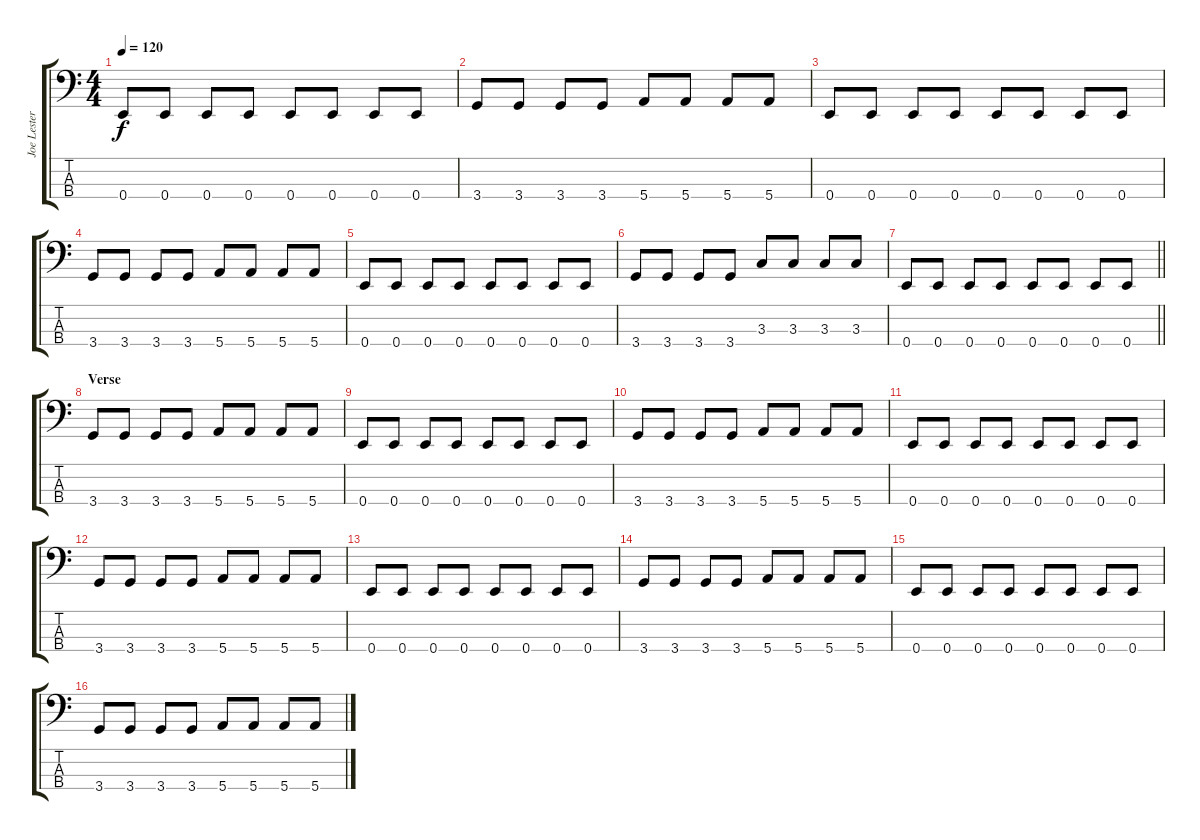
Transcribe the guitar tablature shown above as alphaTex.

\track ("Joe Lester - Bass" "Joe Lester") {instrument electricbasspick}
\staff {score tabs}
\tuning (G2 D2 A1 E1) {hide}
\ts (4 4)
\tempo 120
\clef f4
\ks c
0.4.8{dy f} 0.4.8 0.4.8 0.4.8 0.4.8 0.4.8 0.4.8 0.4.8 |
3.4.8 3.4.8 3.4.8 3.4.8 5.4.8 5.4.8 5.4.8 5.4.8 |
0.4.8 0.4.8 0.4.8 0.4.8 0.4.8 0.4.8 0.4.8 0.4.8 |
3.4.8 3.4.8 3.4.8 3.4.8 5.4.8 5.4.8 5.4.8 5.4.8 |
0.4.8 0.4.8 0.4.8 0.4.8 0.4.8 0.4.8 0.4.8 0.4.8 |
3.4.8 3.4.8 3.4.8 3.4.8 3.3.8 3.3.8 3.3.8 3.3.8 |
\barLineRight lightlight
0.4.8 0.4.8 0.4.8 0.4.8 0.4.8 0.4.8 0.4.8 0.4.8 |
\section ("" "Verse")
3.4.8 3.4.8 3.4.8 3.4.8 5.4.8 5.4.8 5.4.8 5.4.8 |
0.4.8 0.4.8 0.4.8 0.4.8 0.4.8 0.4.8 0.4.8 0.4.8 |
3.4.8 3.4.8 3.4.8 3.4.8 5.4.8 5.4.8 5.4.8 5.4.8 |
0.4.8 0.4.8 0.4.8 0.4.8 0.4.8 0.4.8 0.4.8 0.4.8 |
3.4.8 3.4.8 3.4.8 3.4.8 5.4.8 5.4.8 5.4.8 5.4.8 |
0.4.8 0.4.8 0.4.8 0.4.8 0.4.8 0.4.8 0.4.8 0.4.8 |
3.4.8 3.4.8 3.4.8 3.4.8 5.4.8 5.4.8 5.4.8 5.4.8 |
0.4.8 0.4.8 0.4.8 0.4.8 0.4.8 0.4.8 0.4.8 0.4.8 |
3.4.8 3.4.8 3.4.8 3.4.8 5.4.8 5.4.8 5.4.8 5.4.8
